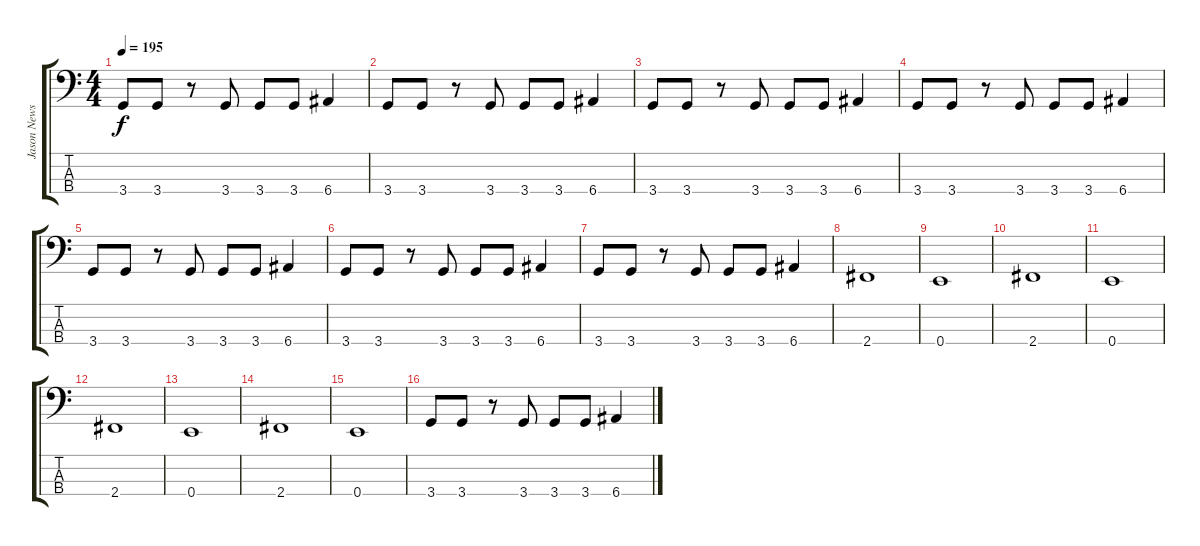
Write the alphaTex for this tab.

\track ("Jason Newsted" "Jason News") {instrument electricbasspick}
\staff {score tabs}
\tuning (G2 D2 A1 E1) {hide}
\ts (4 4)
\tempo 195
\clef f4
\ks c
3.4.8{dy f} 3.4.8 r.8 3.4.8 3.4.8 3.4.8 6.4.4 |
3.4.8 3.4.8 r.8 3.4.8 3.4.8 3.4.8 6.4.4 |
3.4.8 3.4.8 r.8 3.4.8 3.4.8 3.4.8 6.4.4 |
3.4.8 3.4.8 r.8 3.4.8 3.4.8 3.4.8 6.4.4 |
3.4.8 3.4.8 r.8 3.4.8 3.4.8 3.4.8 6.4.4 |
3.4.8 3.4.8 r.8 3.4.8 3.4.8 3.4.8 6.4.4 |
3.4.8 3.4.8 r.8 3.4.8 3.4.8 3.4.8 6.4.4 |
2.4.1 |
0.4.1 |
2.4.1 |
0.4.1 |
2.4.1 |
0.4.1 |
2.4.1 |
0.4.1 |
3.4.8 3.4.8 r.8 3.4.8 3.4.8 3.4.8 6.4.4
